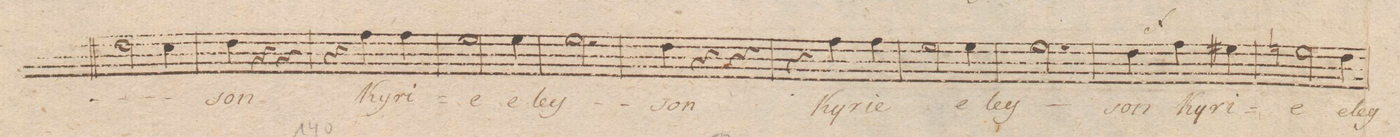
**kern	**text	**dynam
*I"Alto Solo	*	*
*clefC3	*	*
*k[]	*	*
*M3/4	*	*
2e\	.	.
4d\	.	.
=129	=129	=129
4e\	-son	.
4r	.	.
4r	.	.
=130	=130	=130
4r	.	.
4g\	Ky-	.
4g\	-ri-	.
=131	=131	=131
2f\	-e	.
4f\	e-	.
=132	=132	=132
2.f\	-ley-	.
=133	=133	=133
4e\	-son	.
4r	.	.
4r	.	.
=134	=134	=134
4r	.	.
4g\	Ky-	.
4g\	-rie	.
=135	=135	=135
2f\	.	.
4f\	e-	.
=136	=136	=136
2.f\	-ley-	.
=137	=137	=137
4e\	-son	.
.	.	f
4g\	Ky-	.
4f#X\	-ri-	.
=138	=138	=138
2fn\	-e	.
4e\	eley-	.
=139	=139	=139
*-	*-	*-
